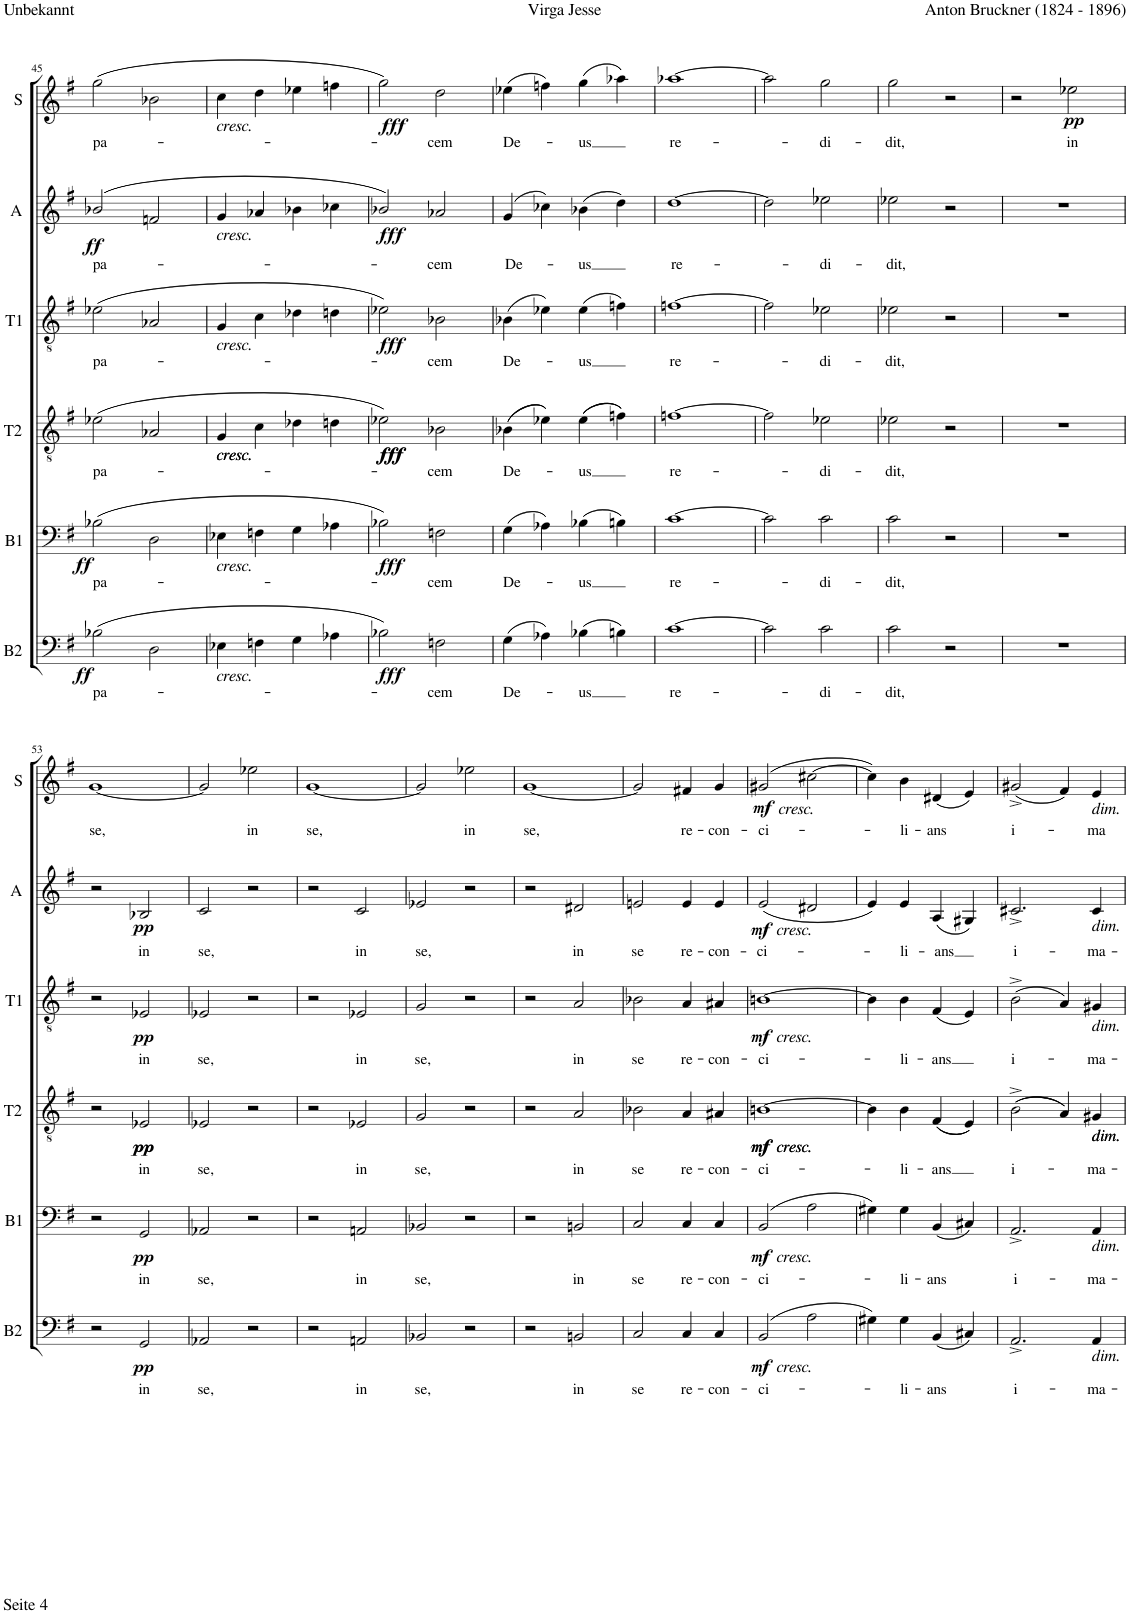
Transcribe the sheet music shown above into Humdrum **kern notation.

**kern	**text	**dynam	**kern	**text	**dynam	**kern	**text	**dynam	**kern	**text	**dynam	**kern	**text	**dynam	**kern	**text	**dynam
*part6	*part6	*part6	*part5	*part5	*part5	*part4	*part4	*part4	*part3	*part3	*part3	*part2	*part2	*part2	*part1	*part1	*part1
*staff6	*staff6	*staff6	*staff5	*staff5	*staff5	*staff4	*staff4	*staff4	*staff3	*staff3	*staff3	*staff2	*staff2	*staff2	*staff1	*staff1	*staff1
*I"Bass 2	*	*	*I"Bass 1	*	*	*I"Tenor 2	*	*	*I"Tenor 1	*	*	*I"Alt	*	*	*I"Sopran	*	*
*I'B2	*	*	*I'B1	*	*	*I'T2	*	*	*I'T1	*	*	*I'A	*	*	*I'S	*	*
!!LO:PB:g=z
*clefF4	*	*	*clefF4	*	*	*clefGv2	*	*	*clefGv2	*	*	*clefG2	*	*	*clefG2	*	*
*k[f#]	*	*	*k[f#]	*	*	*k[f#]	*	*	*k[f#]	*	*	*k[f#]	*	*	*k[f#]	*	*
*G:	*	*	*G:	*	*	*G:	*	*	*G:	*	*	*G:	*	*	*G:	*	*
*M2/2	*	*	*M2/2	*	*	*M2/2	*	*	*M2/2	*	*	*M2/2	*	*	*M2/2	*	*
*met(c|)	*	*	*met(c|)	*	*	*met(c|)	*	*	*met(c|)	*	*	*met(c|)	*	*	*met(c|)	*	*
=45	=45	=45	=45	=45	=45	=45	=45	=45	=45	=45	=45	=45	=45	=45	=45	=45	=45
!	!LO:LY:b	!LO:DY:b	!	!LO:LY:b	!LO:DY:b	!	!LO:LY:b	!	!	!LO:LY:b	!	!	!LO:LY:b	!LO:DY:b	!	!LO:LY:b	!
(2B-X\	pa-	ff	(2B-X\	pa-	ff	(2e-X\	pa-	.	(2e-X\	pa-	.	(2b-X/	pa-	ff	(2gg\	pa-	.
2D\	.	.	2D\	.	.	2A-X/	.	.	2A-X/	.	.	2fn/	.	.	2b-X\	.	.
=46	=46	=46	=46	=46	=46	=46	=46	=46	=46	=46	=46	=46	=46	=46	=46	=46	=46
!	!	!	!	!	!	!	!	!	!	!	!	!	!	!	!LO:TX:b:i:t=cresc.	!	!
!	!	!	!	!	!	!	!	!	!	!	!	!LO:TX:b:i:t=cresc.	!	!	!	!	!
!	!	!	!	!	!	!	!	!	!LO:TX:b:i:t=cresc.	!	!	!	!	!	!	!	!
!	!	!	!	!	!	!LO:TX:b:i:t=cresc.	!	!	!	!	!	!	!	!	!	!	!
!	!	!	!	!	!	!LO:TX:b:i:t=cresc.	!	!	!	!	!	!	!	!	!	!	!
!	!	!	!LO:TX:b:i:t=cresc.	!	!	!	!	!	!	!	!	!	!	!	!	!	!
!LO:TX:b:i:t=cresc.	!	!	!	!	!	!	!	!	!	!	!	!	!	!	!	!	!
4E-X\	.	.	4E-X\	.	.	4G/	.	.	4G/	.	.	4g/	.	.	4cc\	.	.
4Fn\	.	.	4Fn\	.	.	4c\	.	.	4c\	.	.	4a-X/	.	.	4dd\	.	.
4G\	.	.	4G\	.	.	4d-X\	.	.	4d-X\	.	.	4b-X\	.	.	4ee-X\	.	.
4A-X\	.	.	4A-X\	.	.	4dn\	.	.	4dn\	.	.	4cc-X\	.	.	4ffn\	.	.
=47	=47	=47	=47	=47	=47	=47	=47	=47	=47	=47	=47	=47	=47	=47	=47	=47	=47
!	!	!LO:DY:b	!	!	!LO:DY:b	!	!	!LO:DY:b	!	!	!	!	!	!	!	!	!
!	!	!	!	!	!	!	!	!LO:DY:n=1:b	!	!	!LO:DY:b	!	!	!LO:DY:b	!	!	!LO:DY:b
2B-X\)	.	fff	2B-X\)	.	fff	2e-X\)	.	fff fff	2e-X\)	.	fff	2b-X/)	.	fff	2gg\)	.	fff
!	!LO:LY:b	!	!	!LO:LY:b	!	!	!LO:LY:b	!	!	!LO:LY:b	!	!	!LO:LY:b	!	!	!LO:LY:b	!
2Fn\	-cem	.	2Fn\	-cem	.	2B-X\	-cem	.	2B-X\	-cem	.	2a-X/	-cem	.	2dd\	-cem	.
=48	=48	=48	=48	=48	=48	=48	=48	=48	=48	=48	=48	=48	=48	=48	=48	=48	=48
!	!LO:LY:b	!	!	!LO:LY:b	!	!	!LO:LY:b	!	!	!LO:LY:b	!	!	!LO:LY:b	!	!	!LO:LY:b	!
(4G\	De-	.	(4G\	De-	.	((4B-X\	De-	.	(4B-X\	De-	.	(4g/	De-	.	(4ee-X\	De-	.
4A-X\)	.	.	4A-X\)	.	.	4e-X\))	.	.	4e-X\)	.	.	4cc-X\)	.	.	4ffn\)	.	.
!	!LO:LY:b	!	!	!LO:LY:b	!	!	!LO:LY:b	!	!	!LO:LY:b	!	!	!LO:LY:b	!	!	!LO:LY:b	!
(4B-X\	-us	.	(4B-X\	-us	.	((4e-\	-us	.	(4e-\	-us	.	(4b-X\	-us	.	(4gg\	-us	.
4Bn\)	.	.	4Bn\)	.	.	4fn\))	.	.	4fn\)	.	.	4dd\)	.	.	4aa-X\)	.	.
=49	=49	=49	=49	=49	=49	=49	=49	=49	=49	=49	=49	=49	=49	=49	=49	=49	=49
!	!LO:LY:b	!	!	!LO:LY:b	!	!	!LO:LY:b	!	!	!LO:LY:b	!	!	!LO:LY:b	!	!	!LO:LY:b	!
[1c	re-	.	[1c	re-	.	[1fn	re-	.	[1fn	re-	.	[1dd	re-	.	[1aa-X	re-	.
=50	=50	=50	=50	=50	=50	=50	=50	=50	=50	=50	=50	=50	=50	=50	=50	=50	=50
2c\]	.	.	2c\]	.	.	2f\]	.	.	2f\]	.	.	2dd\]	.	.	2aa-\]	.	.
!	!LO:LY:b	!	!	!LO:LY:b	!	!	!LO:LY:b	!	!	!LO:LY:b	!	!	!LO:LY:b	!	!	!LO:LY:b	!
2c\	-di-	.	2c\	-di-	.	2e-X\	-di-	.	2e-X\	-di-	.	2ee-X\	-di-	.	2gg\	-di-	.
=51	=51	=51	=51	=51	=51	=51	=51	=51	=51	=51	=51	=51	=51	=51	=51	=51	=51
!	!LO:LY:b	!	!	!LO:LY:b	!	!	!LO:LY:b	!	!	!LO:LY:b	!	!	!LO:LY:b	!	!	!LO:LY:b	!
2c\	-dit,	.	2c\	-dit,	.	2e-X\	-dit,	.	2e-X\	-dit,	.	2ee-X\	-dit,	.	2gg\	-dit,	.
2r	.	.	2r	.	.	2r	.	.	2r	.	.	2r	.	.	2r	.	.
=52	=52	=52	=52	=52	=52	=52	=52	=52	=52	=52	=52	=52	=52	=52	=52	=52	=52
1r	.	.	1r	.	.	1r	.	.	1r	.	.	1r	.	.	2r	.	.
!	!	!	!	!	!	!	!	!	!	!	!	!	!	!	!	!LO:LY:b	!LO:DY:b
.	.	.	.	.	.	.	.	.	.	.	.	.	.	.	2ee-X\	in	pp
!!LO:LB:g=z
=53	=53	=53	=53	=53	=53	=53	=53	=53	=53	=53	=53	=53	=53	=53	=53	=53	=53
!	!	!	!	!	!	!	!	!	!	!	!	!	!	!	!	!LO:LY:b	!
2r	.	.	2r	.	.	2r	.	.	2r	.	.	2r	.	.	[1g	se,	.
!	!LO:LY:b	!LO:DY:b	!	!LO:LY:b	!LO:DY:b	!	!LO:LY:b	!LO:DY:b	!	!LO:LY:b	!	!	!LO:LY:b	!	!	!	!
!	!	!	!	!	!	!	!	!LO:DY:n=1:b	!	!	!LO:DY:b	!	!	!LO:DY:b	!	!	!
2GG/	in	pp	2GG/	in	pp	2E-X/	in	pp pp	2E-X/	in	pp	2B-X/	in	pp	.	.	.
=54	=54	=54	=54	=54	=54	=54	=54	=54	=54	=54	=54	=54	=54	=54	=54	=54	=54
!	!LO:LY:b	!	!	!LO:LY:b	!	!	!LO:LY:b	!	!	!LO:LY:b	!	!	!LO:LY:b	!	!	!	!
2AA-X/	se,	.	2AA-X/	se,	.	2E-X/	se,	.	2E-X/	se,	.	2c/	se,	.	2g/]	.	.
!	!	!	!	!	!	!	!	!	!	!	!	!	!	!	!	!LO:LY:b	!
2r	.	.	2r	.	.	2r	.	.	2r	.	.	2r	.	.	2ee-X\	in	.
=55	=55	=55	=55	=55	=55	=55	=55	=55	=55	=55	=55	=55	=55	=55	=55	=55	=55
!	!	!	!	!	!	!	!	!	!	!	!	!	!	!	!	!LO:LY:b	!
2r	.	.	2r	.	.	2r	.	.	2r	.	.	2r	.	.	[1g	se,	.
!	!LO:LY:b	!	!	!LO:LY:b	!	!	!LO:LY:b	!	!	!LO:LY:b	!	!	!LO:LY:b	!	!	!	!
2AAn/	in	.	2AAn/	in	.	2E-X/	in	.	2E-X/	in	.	2c/	in	.	.	.	.
=56	=56	=56	=56	=56	=56	=56	=56	=56	=56	=56	=56	=56	=56	=56	=56	=56	=56
!	!LO:LY:b	!	!	!LO:LY:b	!	!	!LO:LY:b	!	!	!LO:LY:b	!	!	!LO:LY:b	!	!	!	!
2BB-X/	se,	.	2BB-X/	se,	.	2G/	se,	.	2G/	se,	.	2e-X/	se,	.	2g/]	.	.
!	!	!	!	!	!	!	!	!	!	!	!	!	!	!	!	!LO:LY:b	!
2r	.	.	2r	.	.	2r	.	.	2r	.	.	2r	.	.	2ee-X\	in	.
=57	=57	=57	=57	=57	=57	=57	=57	=57	=57	=57	=57	=57	=57	=57	=57	=57	=57
!	!	!	!	!	!	!	!	!	!	!	!	!	!	!	!	!LO:LY:b	!
2r	.	.	2r	.	.	2r	.	.	2r	.	.	2r	.	.	[1g	se,	.
!	!LO:LY:b	!	!	!LO:LY:b	!	!	!LO:LY:b	!	!	!LO:LY:b	!	!	!LO:LY:b	!	!	!	!
2BBn/	in	.	2BBn/	in	.	2A/	in	.	2A/	in	.	2d#X/	in	.	.	.	.
=58	=58	=58	=58	=58	=58	=58	=58	=58	=58	=58	=58	=58	=58	=58	=58	=58	=58
!	!LO:LY:b	!	!	!LO:LY:b	!	!	!LO:LY:b	!	!	!LO:LY:b	!	!	!LO:LY:b	!	!	!	!
2C/	se	.	2C/	se	.	2B-X\	se	.	2B-X\	se	.	2en/	se	.	2g/]	.	.
!	!LO:LY:b	!	!	!LO:LY:b	!	!	!LO:LY:b	!	!	!LO:LY:b	!	!	!LO:LY:b	!	!	!LO:LY:b	!
4C/	re-	.	4C/	re-	.	4A/	re-	.	4A/	re-	.	4e/	re-	.	4f#X/	re-	.
!	!LO:LY:b	!	!	!LO:LY:b	!	!	!LO:LY:b	!	!	!LO:LY:b	!	!	!LO:LY:b	!	!	!LO:LY:b	!
4C/	-con-	.	4C/	-con-	.	4A#X/	-con-	.	4A#X/	-con-	.	4e/	-con-	.	4g/	-con-	.
=59	=59	=59	=59	=59	=59	=59	=59	=59	=59	=59	=59	=59	=59	=59	=59	=59	=59
!	!	!	!	!	!	!	!	!	!	!	!	!	!	!	!LO:TX:b:i:t=cresc.	!	!
!	!	!	!	!	!	!	!	!	!	!	!	!LO:TX:b:i:t=cresc.	!	!	!	!	!
!	!	!	!	!	!	!	!	!	!LO:TX:b:i:t=cresc.	!	!	!	!	!	!	!	!
!	!	!	!	!	!	!LO:TX:b:i:t=cresc.	!	!	!	!	!	!	!	!	!	!	!
!	!	!	!	!	!	!LO:TX:b:i:t=cresc.	!	!	!	!	!	!	!	!	!	!	!
!	!	!	!LO:TX:b:i:t=cresc.	!	!	!	!	!	!	!	!	!	!	!	!	!	!
!LO:TX:b:i:t=cresc.	!	!	!	!	!	!	!	!	!	!	!	!	!	!	!	!	!
!	!LO:LY:b	!LO:DY:b	!	!LO:LY:b	!LO:DY:b	!	!LO:LY:b	!LO:DY:b	!	!LO:LY:b	!	!	!LO:LY:b	!	!	!LO:LY:b	!
!	!	!	!	!	!	!	!	!LO:DY:n=1:b	!	!	!LO:DY:b	!	!	!LO:DY:b	!	!	!LO:DY:b
(2BB/	-ci-	mf	(2BB/	-ci-	mf	[1Bn	-ci-	mf mf	[1Bn	-ci-	mf	(2e/	-ci-	mf	(2g#X/	-ci-	mf
2A\	.	.	2A\	.	.	.	.	.	.	.	.	2d#X/	.	.	[2cc#X\	.	.
=60	=60	=60	=60	=60	=60	=60	=60	=60	=60	=60	=60	=60	=60	=60	=60	=60	=60
4G#X\)	.	.	4G#X\)	.	.	4B\]	.	.	4B\]	.	.	4e/)	.	.	4cc#\])	.	.
!	!LO:LY:b	!	!	!LO:LY:b	!	!	!LO:LY:b	!	!	!LO:LY:b	!	!	!LO:LY:b	!	!	!LO:LY:b	!
4G#\	-li-	.	4G#\	-li-	.	4B\	-li-	.	4B\	-li-	.	4e/	-li-	.	4b\	-li-	.
!	!LO:LY:b	!	!	!LO:LY:b	!	!	!LO:LY:b	!	!	!LO:LY:b	!	!	!LO:LY:b	!	!	!LO:LY:b	!
(4BB/	-ans	.	(4BB/	-ans	.	((4F#/	-ans	.	(4F#/	-ans	.	(4A/	-ans	.	(4d#X/	-ans	.
4C#X/)	.	.	4C#X/)	.	.	4E/))	.	.	4E/)	.	.	4G#X/)	.	.	4e/)	.	.
=61	=61	=61	=61	=61	=61	=61	=61	=61	=61	=61	=61	=61	=61	=61	=61	=61	=61
!	!LO:LY:b	!	!	!LO:LY:b	!	!	!LO:LY:b	!	!	!LO:LY:b	!	!	!LO:LY:b	!	!	!LO:LY:b	!
2.AA^/	i-	.	2.AA^/	i-	.	((2B^\	i-	.	(2B^\	i-	.	2.c#X^/	i-	.	(2g#X^/	i-	.
.	.	.	.	.	.	4A/))	.	.	4A/)	.	.	.	.	.	4f#/)	.	.
!	!	!	!	!	!	!	!	!	!	!	!	!	!	!	!LO:TX:b:i:t=dim.	!	!
!	!	!	!	!	!	!	!	!	!	!	!	!LO:TX:b:i:t=dim.	!	!	!	!	!
!	!	!	!	!	!	!	!	!	!LO:TX:b:i:t=dim.	!	!	!	!	!	!	!	!
!	!	!	!	!	!	!LO:TX:b:i:t=dim.	!	!	!	!	!	!	!	!	!	!	!
!	!	!	!	!	!	!LO:TX:b:i:t=dim.	!	!	!	!	!	!	!	!	!	!	!
!	!	!	!LO:TX:b:i:t=dim.	!	!	!	!	!	!	!	!	!	!	!	!	!	!
!LO:TX:b:i:t=dim.	!	!	!	!	!	!	!	!	!	!	!	!	!	!	!	!	!
!	!LO:LY:b	!	!	!LO:LY:b	!	!	!LO:LY:b	!	!	!LO:LY:b	!	!	!LO:LY:b	!	!	!LO:LY:b	!
4AA/	-ma-	.	4AA/	-ma-	.	4G#X/	-ma-	.	4G#X/	-ma-	.	4c#/	-ma-	.	4e/	-ma	.
=	=	=	=	=	=	=	=	=	=	=	=	=	=	=	=	=	=
*-	*-	*-	*-	*-	*-	*-	*-	*-	*-	*-	*-	*-	*-	*-	*-	*-	*-
